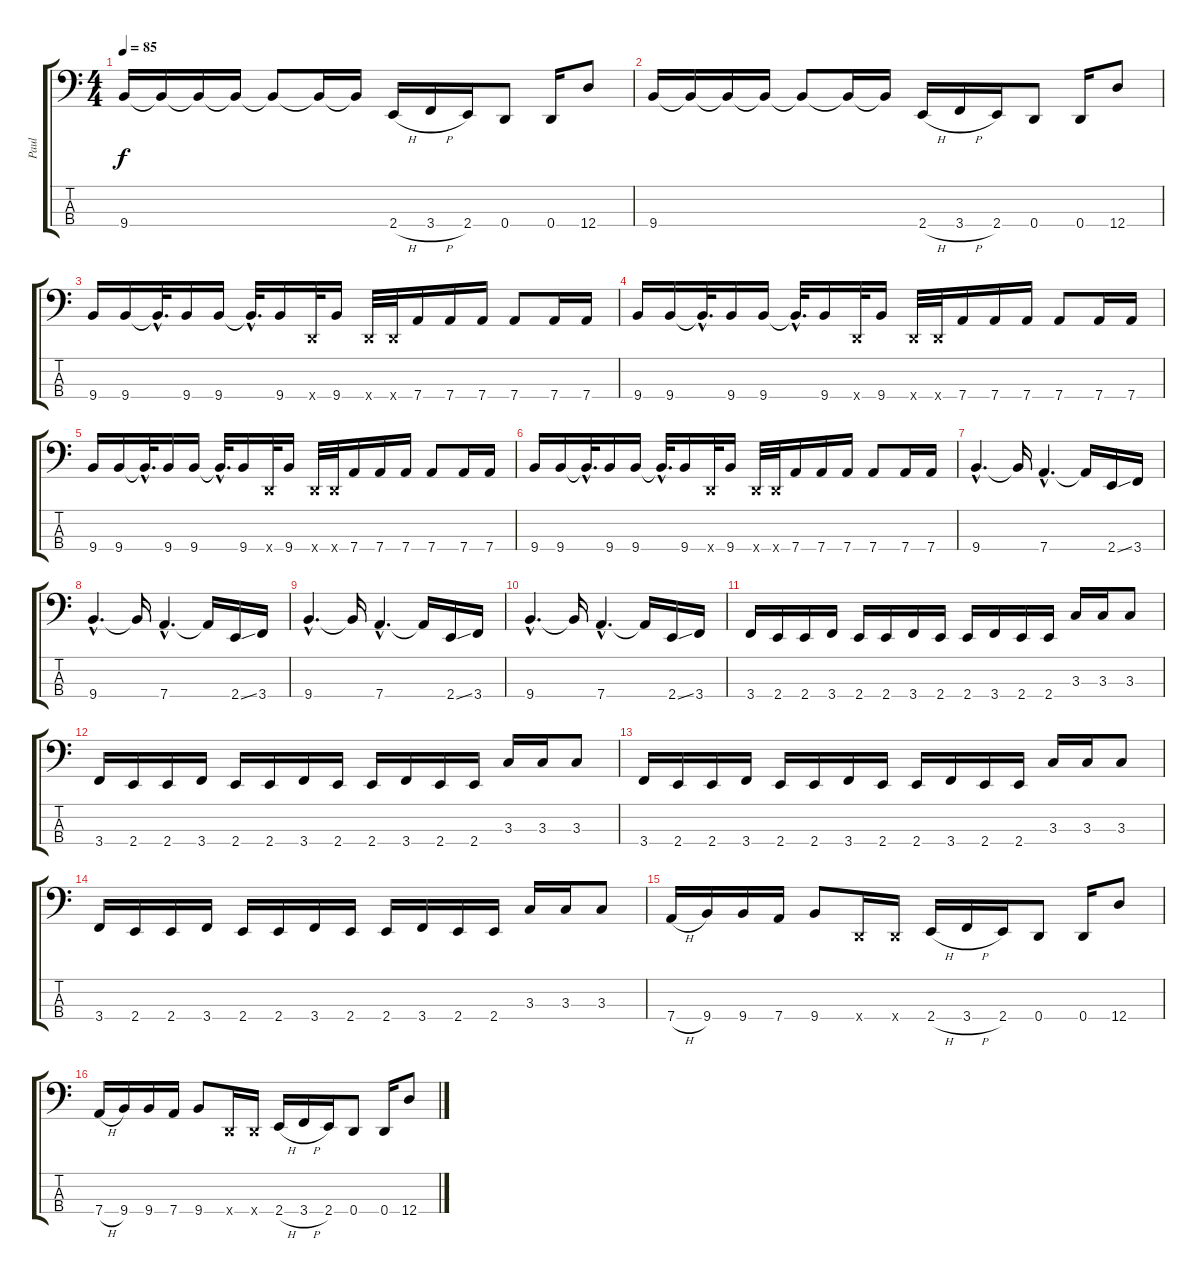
\track ("Paul" "Paul") {instrument electricbassfinger}
\staff {score tabs}
\tuning (G2 D2 A1 D1) {hide}
\ts (4 4)
\tempo 85
\clef f4
\ks c
9.4.16{dy f} 9.4{t}.16 9.4{t}.16 9.4{t}.16 9.4{t}.8 9.4{t}.16 9.4{t}.16 2.4{h}.16 3.4{h}.16 2.4.16 0.4.8 0.4.16 12.4.8 |
9.4.16 9.4{t}.16 9.4{t}.16 9.4{t}.16 9.4{t}.8 9.4{t}.16 9.4{t}.16 2.4{h}.16 3.4{h}.16 2.4.16 0.4.8 0.4.16 12.4.8 |
9.4.16 9.4.16 9.4{hac t}.32{d} 9.4.16 9.4.16 9.4{hac t}.32{d} 9.4.16 0.4{x}.32 9.4.16 0.4{x}.32 0.4{x}.32 7.4.16 7.4.16 7.4.16 7.4.8 7.4.16 7.4.16 |
9.4.16 9.4.16 9.4{hac t}.32{d} 9.4.16 9.4.16 9.4{hac t}.32{d} 9.4.16 0.4{x}.32 9.4.16 0.4{x}.32 0.4{x}.32 7.4.16 7.4.16 7.4.16 7.4.8 7.4.16 7.4.16 |
9.4.16 9.4.16 9.4{hac t}.32{d} 9.4.16 9.4.16 9.4{hac t}.32{d} 9.4.16 0.4{x}.32 9.4.16 0.4{x}.32 0.4{x}.32 7.4.16 7.4.16 7.4.16 7.4.8 7.4.16 7.4.16 |
9.4.16 9.4.16 9.4{hac t}.32{d} 9.4.16 9.4.16 9.4{hac t}.32{d} 9.4.16 0.4{x}.32 9.4.16 0.4{x}.32 0.4{x}.32 7.4.16 7.4.16 7.4.16 7.4.8 7.4.16 7.4.16 |
9.4{hac}.4{d} 9.4{t}.16 7.4{hac}.4{d} 7.4{t}.16 2.4{ss}.16 3.4.16 |
9.4{hac}.4{d} 9.4{t}.16 7.4{hac}.4{d} 7.4{t}.16 2.4{ss}.16 3.4.16 |
9.4{hac}.4{d} 9.4{t}.16 7.4{hac}.4{d} 7.4{t}.16 2.4{ss}.16 3.4.16 |
9.4{hac}.4{d} 9.4{t}.16 7.4{hac}.4{d} 7.4{t}.16 2.4{ss}.16 3.4.16 |
3.4.16 2.4.16 2.4.16 3.4.16 2.4.16 2.4.16 3.4.16 2.4.16 2.4.16 3.4.16 2.4.16 2.4.16 3.3.16 3.3.16 3.3.8 |
3.4.16 2.4.16 2.4.16 3.4.16 2.4.16 2.4.16 3.4.16 2.4.16 2.4.16 3.4.16 2.4.16 2.4.16 3.3.16 3.3.16 3.3.8 |
3.4.16 2.4.16 2.4.16 3.4.16 2.4.16 2.4.16 3.4.16 2.4.16 2.4.16 3.4.16 2.4.16 2.4.16 3.3.16 3.3.16 3.3.8 |
3.4.16 2.4.16 2.4.16 3.4.16 2.4.16 2.4.16 3.4.16 2.4.16 2.4.16 3.4.16 2.4.16 2.4.16 3.3.16 3.3.16 3.3.8 |
7.4{h}.16 9.4.16 9.4.16 7.4.16 9.4.8 0.4{x}.16 0.4{x}.16 2.4{h}.16 3.4{h}.16 2.4.16 0.4.8 0.4.16 12.4.8 |
7.4{h}.16 9.4.16 9.4.16 7.4.16 9.4.8 0.4{x}.16 0.4{x}.16 2.4{h}.16 3.4{h}.16 2.4.16 0.4.8 0.4.16 12.4.8
